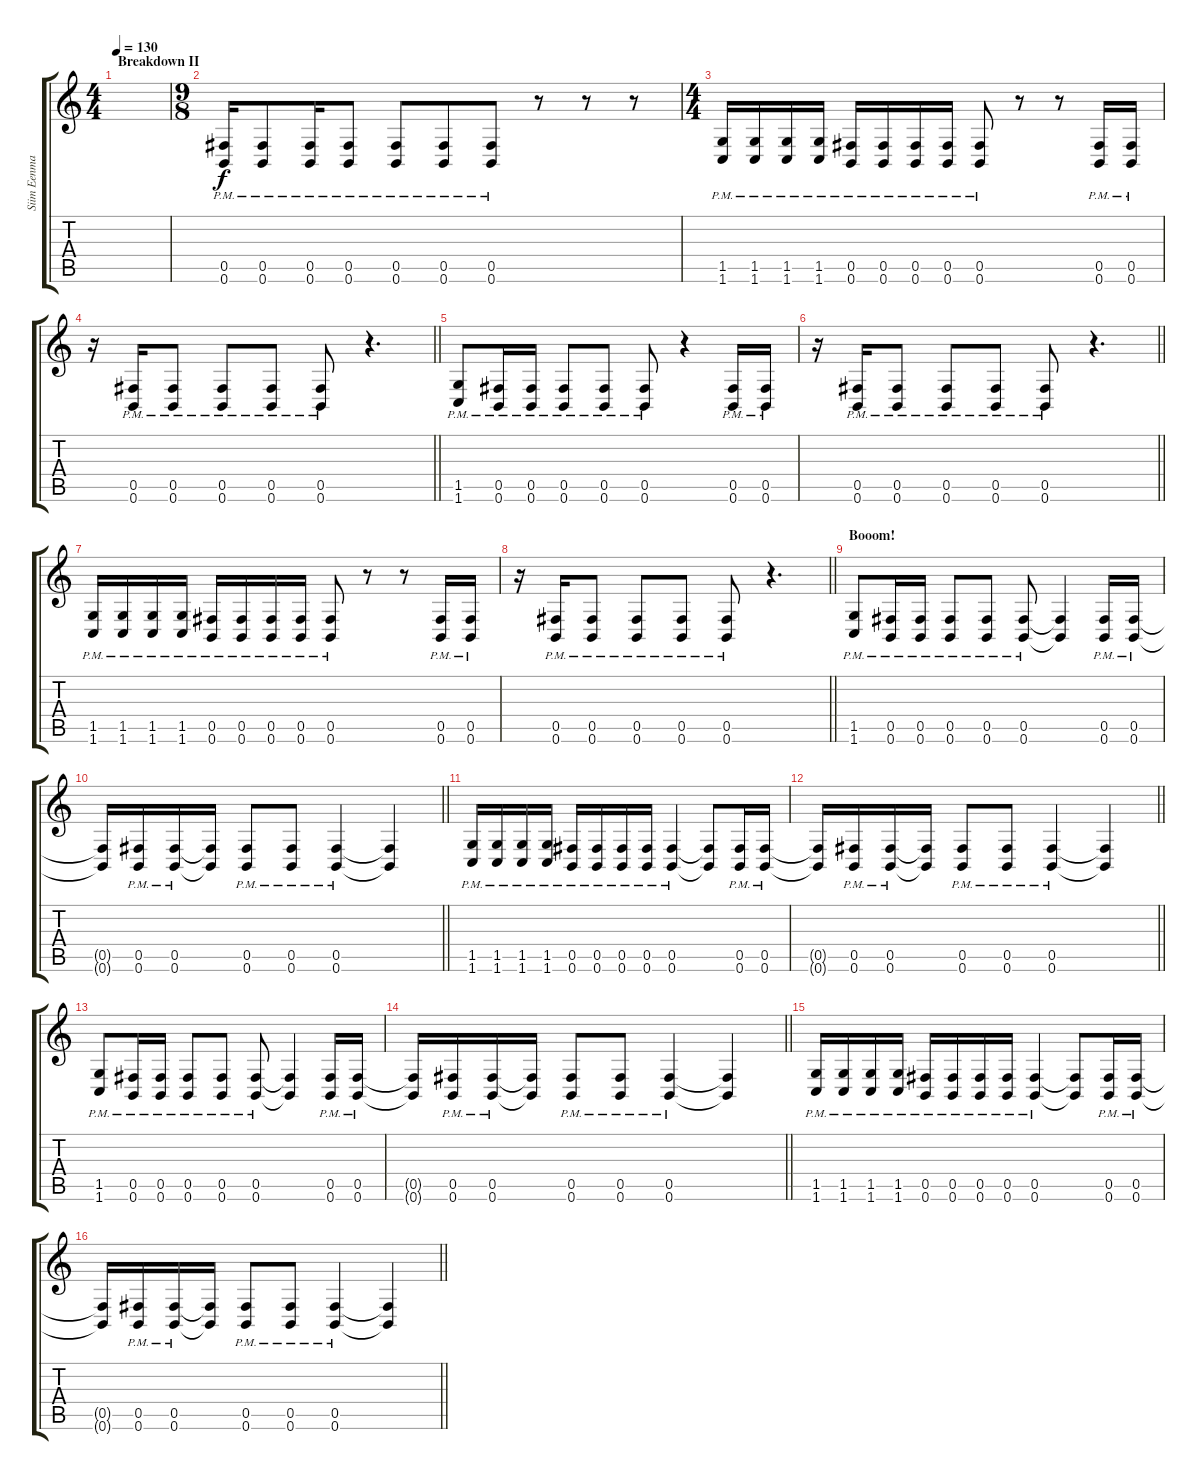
\track ("Siim Eenma" "Siim Eenma") {instrument distortionguitar}
\staff {score tabs}
\tuning (Db4 Ab3 E3 B2 Gb2 B1) {hide}
\ts (4 4)
\section ("" "Breakdown II")
\tempo 130
\clef g2
\ks c
|
\ts (9 8)
(0.5{pm} 0.6{pm}).16 (0.5{pm} 0.6{pm}).8 (0.5{pm} 0.6{pm}).16 (0.5{pm} 0.6{pm}).8 (0.5{pm} 0.6{pm}).8 (0.5{pm} 0.6{pm}).8 (0.5{pm} 0.6{pm}).8 r.8 r.8 r.8 |
\ts (4 4)
(1.5{pm} 1.6{pm}).16 (1.5{pm} 1.6{pm}).16 (1.5{pm} 1.6{pm}).16 (1.5{pm} 1.6{pm}).16 (0.5{pm} 0.6{pm}).16 (0.5{pm} 0.6{pm}).16 (0.5{pm} 0.6{pm}).16 (0.5{pm} 0.6{pm}).16 (0.5{pm} 0.6{pm}).8 r.8 r.8 (0.5{pm} 0.6{pm}).16 (0.5{pm} 0.6{pm}).16 |
\barLineRight lightlight
r.16 (0.5{pm} 0.6{pm}).16 (0.5{pm} 0.6{pm}).8 (0.5{pm} 0.6{pm}).8 (0.5{pm} 0.6{pm}).8 (0.5{pm} 0.6{pm}).8 r.4{d} |
(1.5{pm} 1.6{pm}).8 (0.5{pm} 0.6{pm}).16 (0.5{pm} 0.6{pm}).16 (0.5{pm} 0.6{pm}).8 (0.5{pm} 0.6{pm}).8 (0.5{pm} 0.6{pm}).8 r.4 (0.5{pm} 0.6{pm}).16 (0.5{pm} 0.6{pm}).16 |
\barLineRight lightlight
r.16 (0.5{pm} 0.6{pm}).16 (0.5{pm} 0.6{pm}).8 (0.5{pm} 0.6{pm}).8 (0.5{pm} 0.6{pm}).8 (0.5{pm} 0.6{pm}).8 r.4{d} |
(1.5{pm} 1.6{pm}).16 (1.5{pm} 1.6{pm}).16 (1.5{pm} 1.6{pm}).16 (1.5{pm} 1.6{pm}).16 (0.5{pm} 0.6{pm}).16 (0.5{pm} 0.6{pm}).16 (0.5{pm} 0.6{pm}).16 (0.5{pm} 0.6{pm}).16 (0.5{pm} 0.6{pm}).8 r.8 r.8 (0.5{pm} 0.6{pm}).16 (0.5{pm} 0.6{pm}).16 |
\barLineRight lightlight
r.16 (0.5{pm} 0.6{pm}).16 (0.5{pm} 0.6{pm}).8 (0.5{pm} 0.6{pm}).8 (0.5{pm} 0.6{pm}).8 (0.5{pm} 0.6{pm}).8 r.4{d} |
\section ("" "Booom!")
(1.5{pm} 1.6{pm}).8 (0.5{pm} 0.6{pm}).16 (0.5{pm} 0.6{pm}).16 (0.5{pm} 0.6{pm}).8 (0.5{pm} 0.6{pm}).8 (0.5{pm} 0.6{pm}).8 (0.5{t} 0.6{t}).4 (0.5{pm} 0.6{pm}).16 (0.5{pm} 0.6{pm}).16 |
\barLineRight lightlight
(0.5{t} 0.6{t}).16 (0.5{pm} 0.6{pm}).16 (0.5{pm} 0.6{pm}).16 (0.5{t} 0.6{t}).16 (0.5{pm} 0.6{pm}).8 (0.5{pm} 0.6{pm}).8 (0.5{pm} 0.6{pm}).4 (0.5{t} 0.6{t}).4 |
(1.5{pm} 1.6{pm}).16 (1.5{pm} 1.6{pm}).16 (1.5{pm} 1.6{pm}).16 (1.5{pm} 1.6{pm}).16 (0.5{pm} 0.6{pm}).16 (0.5{pm} 0.6{pm}).16 (0.5{pm} 0.6{pm}).16 (0.5{pm} 0.6{pm}).16 (0.5{pm} 0.6{pm}).4 (0.5{t} 0.6{t}).8 (0.5{pm} 0.6{pm}).16 (0.5{pm} 0.6{pm}).16 |
\barLineRight lightlight
(0.5{t} 0.6{t}).16 (0.5{pm} 0.6{pm}).16 (0.5{pm} 0.6{pm}).16 (0.5{t} 0.6{t}).16 (0.5{pm} 0.6{pm}).8 (0.5{pm} 0.6{pm}).8 (0.5{pm} 0.6{pm}).4 (0.5{t} 0.6{t}).4 |
(1.5{pm} 1.6{pm}).8 (0.5{pm} 0.6{pm}).16 (0.5{pm} 0.6{pm}).16 (0.5{pm} 0.6{pm}).8 (0.5{pm} 0.6{pm}).8 (0.5{pm} 0.6{pm}).8 (0.5{t} 0.6{t}).4 (0.5{pm} 0.6{pm}).16 (0.5{pm} 0.6{pm}).16 |
\barLineRight lightlight
(0.5{t} 0.6{t}).16 (0.5{pm} 0.6{pm}).16 (0.5{pm} 0.6{pm}).16 (0.5{t} 0.6{t}).16 (0.5{pm} 0.6{pm}).8 (0.5{pm} 0.6{pm}).8 (0.5{pm} 0.6{pm}).4 (0.5{t} 0.6{t}).4 |
(1.5{pm} 1.6{pm}).16 (1.5{pm} 1.6{pm}).16 (1.5{pm} 1.6{pm}).16 (1.5{pm} 1.6{pm}).16 (0.5{pm} 0.6{pm}).16 (0.5{pm} 0.6{pm}).16 (0.5{pm} 0.6{pm}).16 (0.5{pm} 0.6{pm}).16 (0.5{pm} 0.6{pm}).4 (0.5{t} 0.6{t}).8 (0.5{pm} 0.6{pm}).16 (0.5{pm} 0.6{pm}).16 |
\barLineRight lightlight
(0.5{t} 0.6{t}).16 (0.5{pm} 0.6{pm}).16 (0.5{pm} 0.6{pm}).16 (0.5{t} 0.6{t}).16 (0.5{pm} 0.6{pm}).8 (0.5{pm} 0.6{pm}).8 (0.5{pm} 0.6{pm}).4 (0.5{t} 0.6{t}).4
